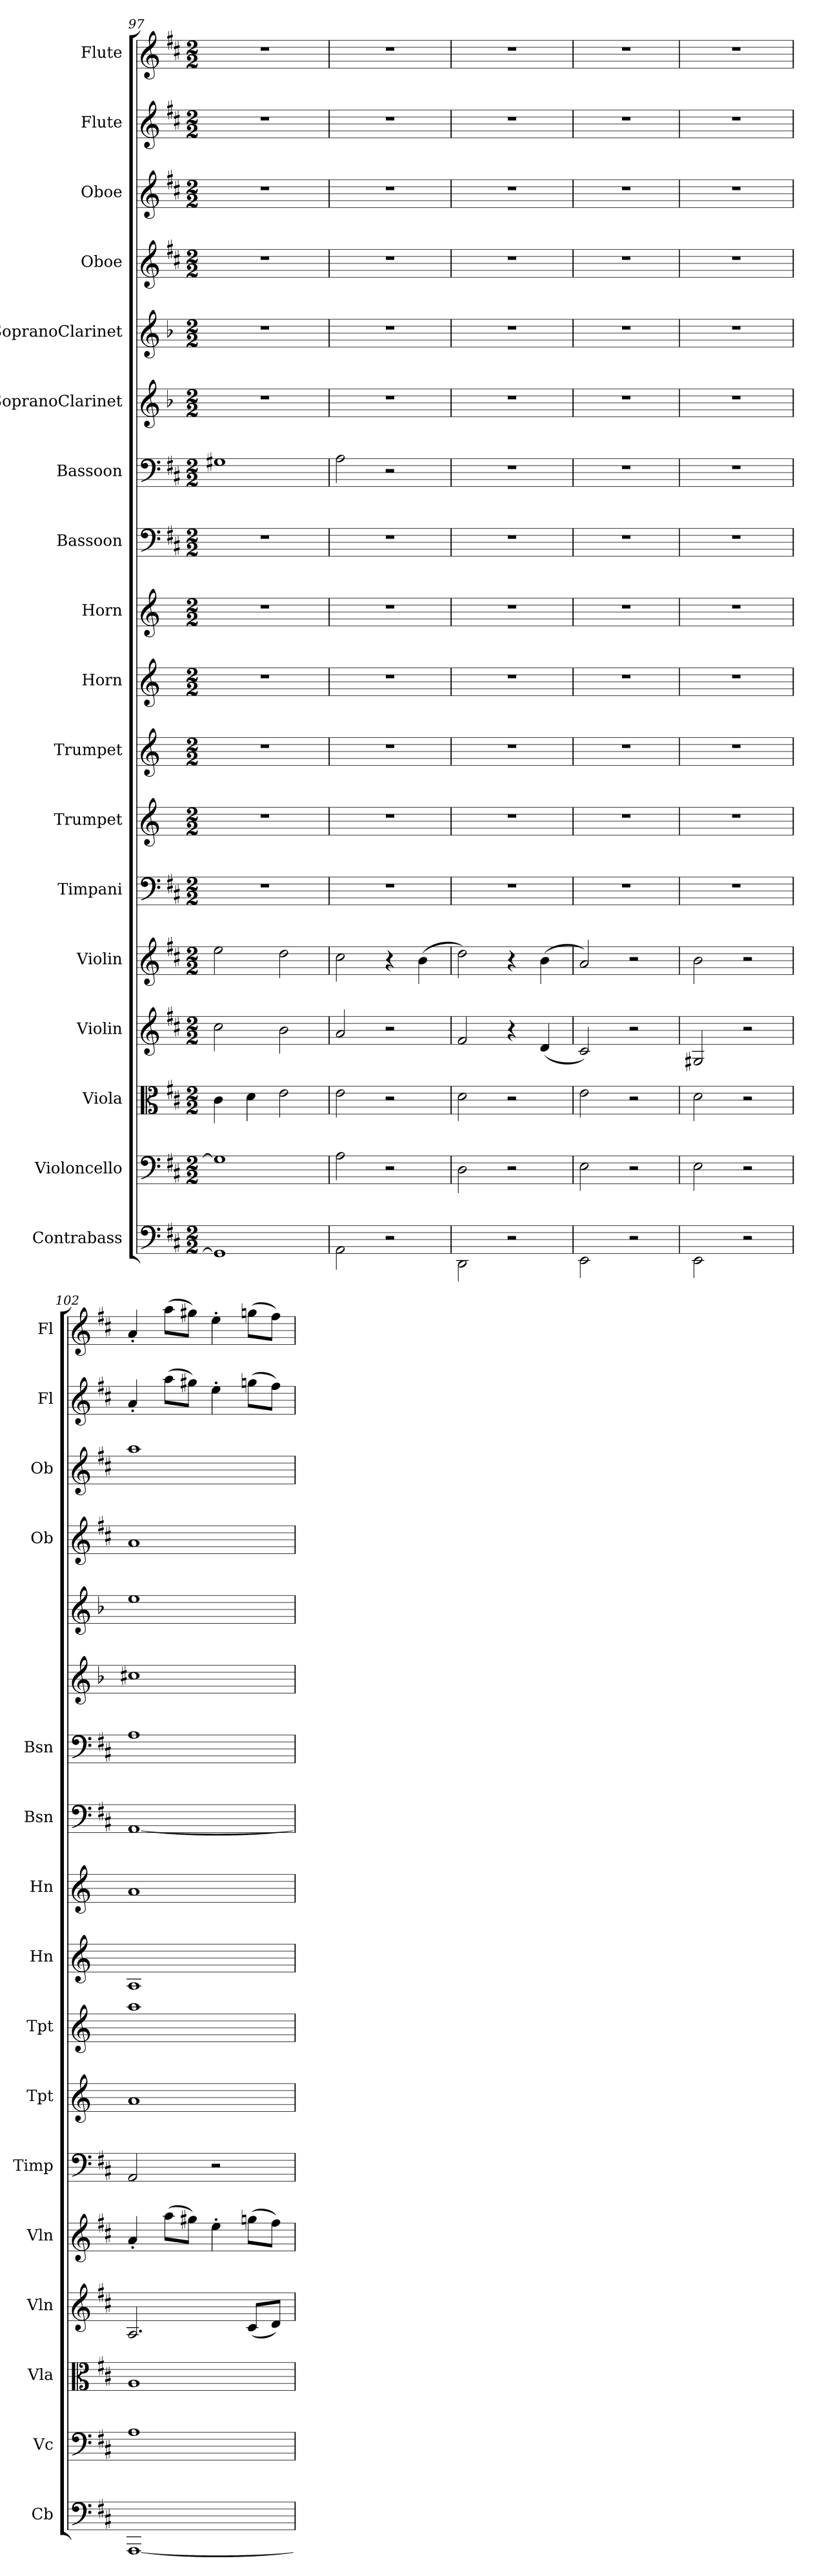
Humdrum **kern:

**kern	**kern	**kern	**kern	**kern	**kern	**kern	**kern	**kern	**kern	**kern	**kern	**kern	**kern	**kern	**kern	**kern	**kern
*part18	*part17	*part16	*part15	*part14	*part13	*part12	*part11	*part10	*part9	*part8	*part7	*part6	*part5	*part4	*part3	*part2	*part1
*staff18	*staff17	*staff16	*staff15	*staff14	*staff13	*staff12	*staff11	*staff10	*staff9	*staff8	*staff7	*staff6	*staff5	*staff4	*staff3	*staff2	*staff1
*I"Contrabass	*I"Violoncello	*I"Viola	*I"Violin	*I"Violin	*I"Timpani	*I"Trumpet	*I"Trumpet	*I"Horn	*I"Horn	*I"Bassoon	*I"Bassoon	*I"SopranoClarinet	*I"SopranoClarinet	*I"Oboe	*I"Oboe	*I"Flute	*I"Flute
*I'Cb	*I'Vc	*I'Vla	*I'Vln	*I'Vln	*I'Timp	*I'Tpt	*I'Tpt	*I'Hn	*I'Hn	*I'Bsn	*I'Bsn	*	*	*I'Ob	*I'Ob	*I'Fl	*I'Fl
*clefF4	*clefF4	*clefC3	*clefG2	*clefG2	*clefF4	*clefG2	*clefG2	*clefG2	*clefG2	*clefF4	*clefF4	*clefG2	*clefG2	*clefG2	*clefG2	*clefG2	*clefG2
*k[f#c#]	*k[f#c#]	*k[f#c#]	*k[f#c#]	*k[f#c#]	*k[f#c#]	*k[]	*k[]	*k[]	*k[]	*k[f#c#]	*k[f#c#]	*k[b-]	*k[b-]	*k[f#c#]	*k[f#c#]	*k[f#c#]	*k[f#c#]
*M2/2	*M2/2	*M2/2	*M2/2	*M2/2	*M2/2	*M2/2	*M2/2	*M2/2	*M2/2	*M2/2	*M2/2	*M2/2	*M2/2	*M2/2	*M2/2	*M2/2	*M2/2
=97	=97	=97	=97	=97	=97	=97	=97	=97	=97	=97	=97	=97	=97	=97	=97	=97	=97
1GG#\]	1G#\]	4c#\	2cc#\	2ee\	1r	1r	1r	1r	1r	1r	1G#X\	1r	1r	1r	1r	1r	1r
.	.	4d\	.	.	.	.	.	.	.	.	.	.	.	.	.	.	.
.	.	2e\	2b\	2dd\	.	.	.	.	.	.	.	.	.	.	.	.	.
=98	=98	=98	=98	=98	=98	=98	=98	=98	=98	=98	=98	=98	=98	=98	=98	=98	=98
2AA\	2A\	2e\	2a/	2cc#\	1r	1r	1r	1r	1r	1r	2A\	1r	1r	1r	1r	1r	1r
2r	2r	2r	2r	4r	.	.	.	.	.	.	2r	.	.	.	.	.	.
.	.	.	.	(4b\	.	.	.	.	.	.	.	.	.	.	.	.	.
=99	=99	=99	=99	=99	=99	=99	=99	=99	=99	=99	=99	=99	=99	=99	=99	=99	=99
2DD\	2D\	2d\	2f#/	2dd\)	1r	1r	1r	1r	1r	1r	1r	1r	1r	1r	1r	1r	1r
2r	2r	2r	4r	4r	.	.	.	.	.	.	.	.	.	.	.	.	.
.	.	.	(4d/	(4b\	.	.	.	.	.	.	.	.	.	.	.	.	.
=100	=100	=100	=100	=100	=100	=100	=100	=100	=100	=100	=100	=100	=100	=100	=100	=100	=100
2EE\	2E\	2e\	2c#/)	2a/)	1r	1r	1r	1r	1r	1r	1r	1r	1r	1r	1r	1r	1r
2r	2r	2r	2r	2r	.	.	.	.	.	.	.	.	.	.	.	.	.
=101	=101	=101	=101	=101	=101	=101	=101	=101	=101	=101	=101	=101	=101	=101	=101	=101	=101
2EE\	2E\	2d\	2G#X/	2b\	1r	1r	1r	1r	1r	1r	1r	1r	1r	1r	1r	1r	1r
2r	2r	2r	2r	2r	.	.	.	.	.	.	.	.	.	.	.	.	.
=102	=102	=102	=102	=102	=102	=102	=102	=102	=102	=102	=102	=102	=102	=102	=102	=102	=102
[1AAA/	1A\	1A/	2.A/	4a'/	2AA/	1a/	1aa\	1A/	1a\	[1AA/	1A\	1cc#X\	1ee\	1a/	1aa\	4a'/	4a'/
.	.	.	.	(8aa\L	.	.	.	.	.	.	.	.	.	.	.	(8aa\L	(8aa\L
.	.	.	.	8gg#X\J)	.	.	.	.	.	.	.	.	.	.	.	8gg#X\J)	8gg#X\J)
.	.	.	.	4ee'\	2r	.	.	.	.	.	.	.	.	.	.	4ee'\	4ee'\
.	.	.	(8c#/L	(8ggn\L	.	.	.	.	.	.	.	.	.	.	.	(8ggn\L	(8ggn\L
.	.	.	8d/J)	8ff#\J)	.	.	.	.	.	.	.	.	.	.	.	8ff#\J)	8ff#\J)
=	=	=	=	=	=	=	=	=	=	=	=	=	=	=	=	=	=
*-	*-	*-	*-	*-	*-	*-	*-	*-	*-	*-	*-	*-	*-	*-	*-	*-	*-
